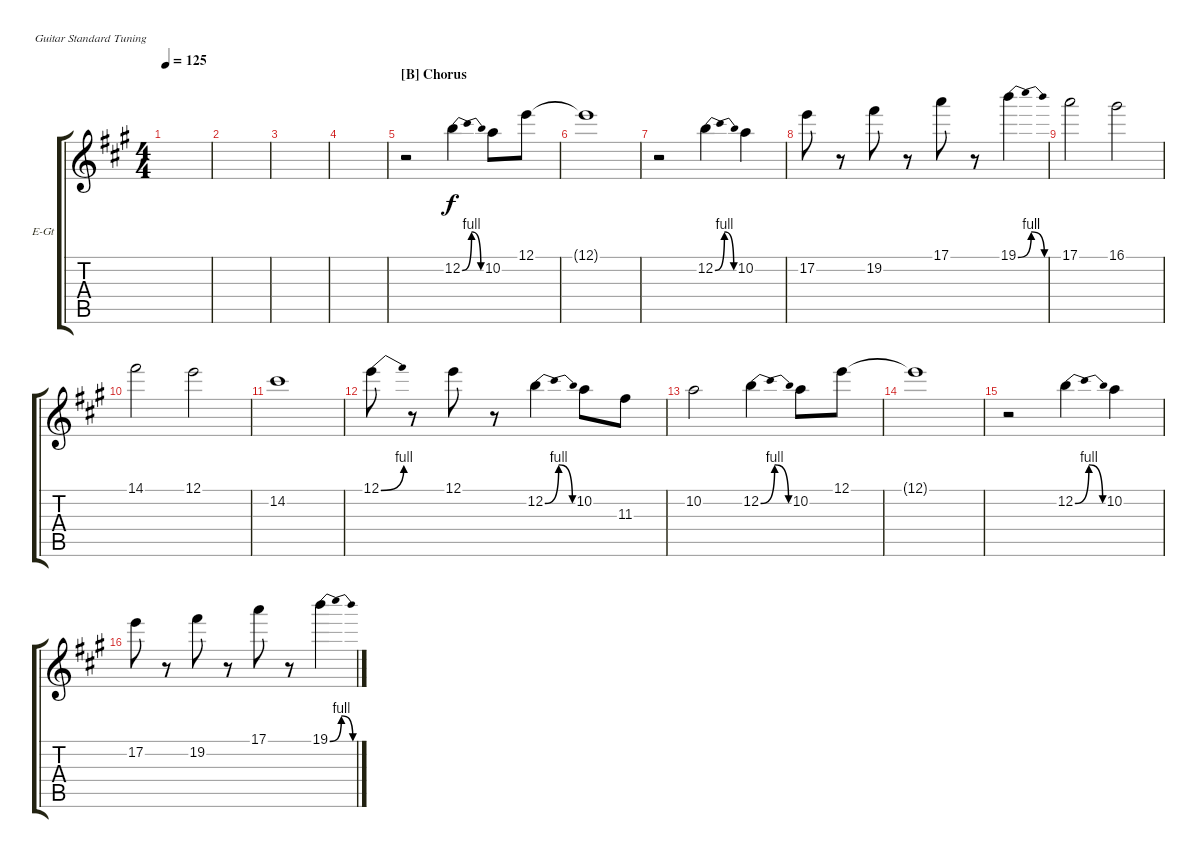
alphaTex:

\defaultSystemsLayout 4
\bracketExtendMode groupsimilarinstruments
\firstSystemTrackNameOrientation horizontal
\otherSystemsTrackNameOrientation horizontal
\track ("Electric Guitar" "E-Gt") {mute instrument distortionguitar}
\staff {score tabs}
\tuning (E4 B3 G3 D3 A2 E2)
\ts (4 4)
\tempo 125
\clef g2
\scale
0.333333
\ks a
|
\scale
0.333333 |
\scale
0.333333 |
\scale
0.333333 |
\section ("B" "Chorus")
\scale
0.333333 r.2 12.2{be (bendrelease 0 0 21.599999999999998 4 37.8 4 52.199999999999996 0)}.4 10.2.8 12.1.8 |
\scale
0.333333 12.1{t}.1 |
\scale
0.333333 r.2 12.2{be (bendrelease 11.4 0 21.599999999999998 4 37.8 4 52.199999999999996 0)}.4 10.2.4 |
\scale
0.333333 17.2.8 r.8 19.2.8 r.8 17.1.8 r.8 19.1{be (bendrelease 10.799999999999999 0 22.2 4 34.8 4 52.8 0)}.4 |
\scale
0.333333 17.1.2 16.1.2 |
\scale
0.333333 14.1.2 12.1.2 |
\scale
0.333333 14.2.1 |
\scale
0.333333 12.1{be (bend 21.599999999999998 0 34.199999999999996 4)}.8 r.8 12.1.8 r.8 12.2{be (bendrelease 9.6 0 22.8 4 36.6 4 47.4 0)}.4 10.2.8 11.3.8 |
\scale
0.333333 10.2.2 12.2{be (bendrelease 0 0 21.599999999999998 4 37.8 4 52.199999999999996 0)}.4 10.2.8 12.1.8 |
\scale
0.333333 12.1{t}.1 |
\scale
0.333333 r.2 12.2{be (bendrelease 11.4 0 21.599999999999998 4 37.8 4 52.199999999999996 0)}.4 10.2.4 |
\scale
0.333333 17.2.8 r.8 19.2.8 r.8 17.1.8 r.8 19.1{be (bendrelease 10.799999999999999 0 22.2 4 34.8 4 52.8 0)}.4
